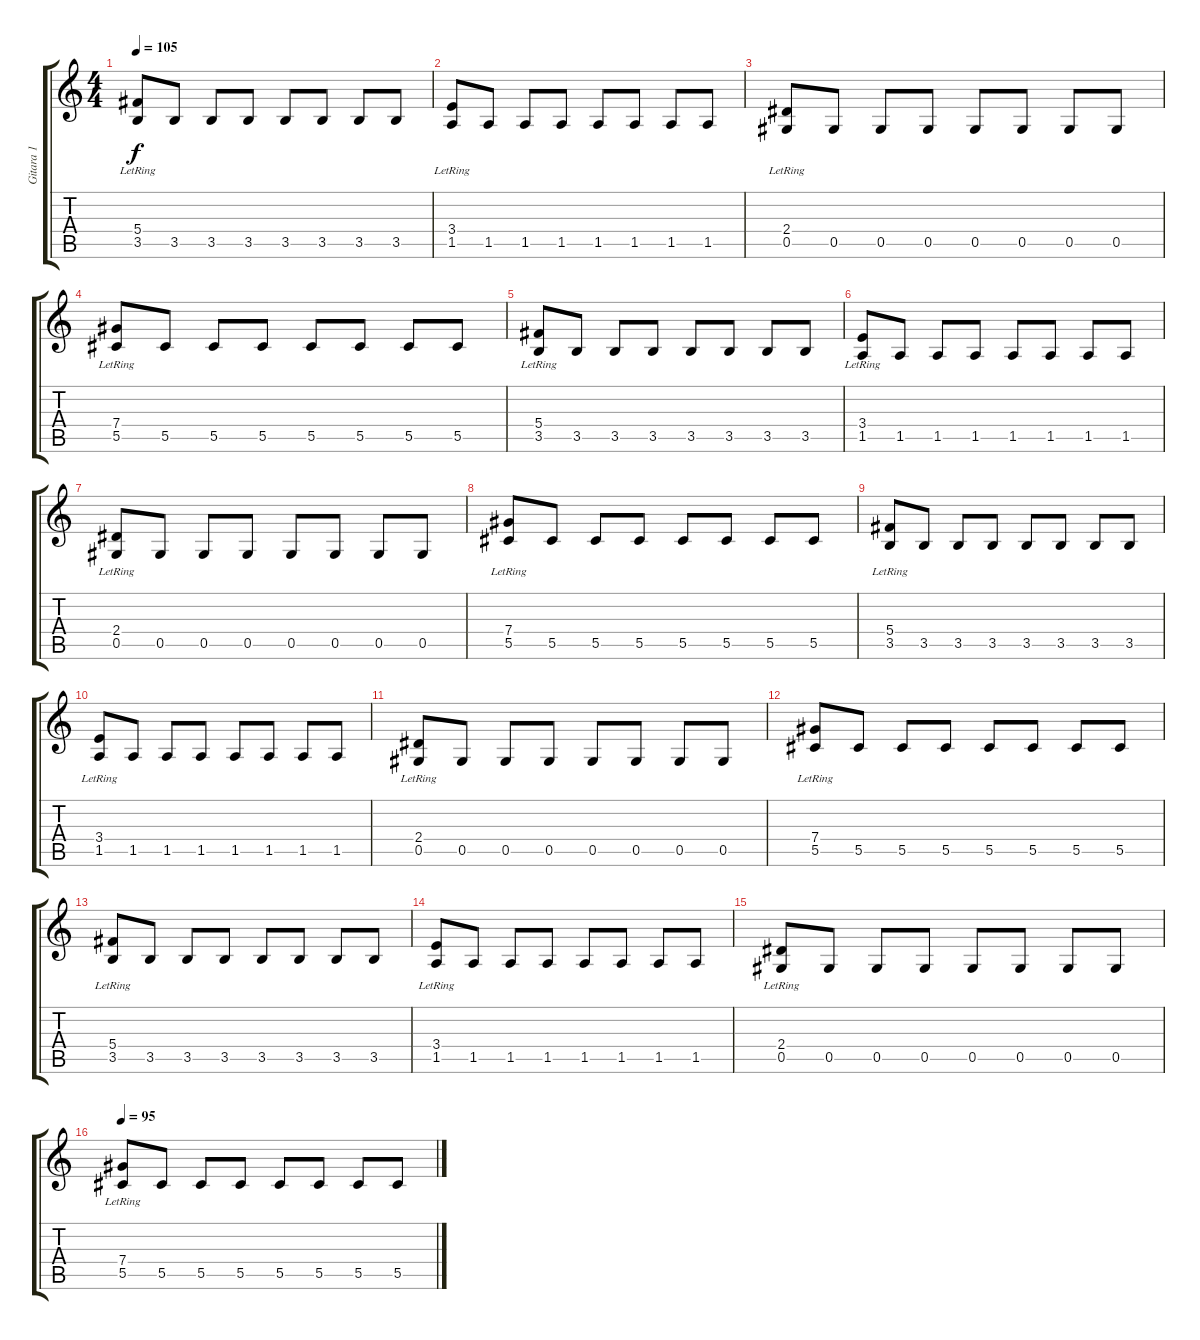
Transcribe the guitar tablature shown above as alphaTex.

\track ("Gitara 1" "Gitara 1") {instrument overdrivenguitar}
\staff {score tabs}
\tuning (Eb4 Bb3 Gb3 Db3 Ab2 Eb2) {hide}
\ts (4 4)
\tempo 105
\clef g2
\ks c
(5.4{lr} 3.5).8{dy f} 3.5.8 3.5.8 3.5.8 3.5.8 3.5.8 3.5.8 3.5.8 |
(3.4{lr} 1.5).8 1.5.8 1.5.8 1.5.8 1.5.8 1.5.8 1.5.8 1.5.8 |
(2.4{lr} 0.5).8 0.5.8 0.5.8 0.5.8 0.5.8 0.5.8 0.5.8 0.5.8 |
(7.4{lr} 5.5).8 5.5.8 5.5.8 5.5.8 5.5.8 5.5.8 5.5.8 5.5.8 |
(5.4{lr} 3.5).8 3.5.8 3.5.8 3.5.8 3.5.8 3.5.8 3.5.8 3.5.8 |
(3.4{lr} 1.5).8 1.5.8 1.5.8 1.5.8 1.5.8 1.5.8 1.5.8 1.5.8 |
(2.4{lr} 0.5).8 0.5.8 0.5.8 0.5.8 0.5.8 0.5.8 0.5.8 0.5.8 |
(7.4{lr} 5.5).8 5.5.8 5.5.8 5.5.8 5.5.8 5.5.8 5.5.8 5.5.8 |
(5.4{lr} 3.5).8 3.5.8 3.5.8 3.5.8 3.5.8 3.5.8 3.5.8 3.5.8 |
(3.4{lr} 1.5).8 1.5.8 1.5.8 1.5.8 1.5.8 1.5.8 1.5.8 1.5.8 |
(2.4{lr} 0.5).8 0.5.8 0.5.8 0.5.8 0.5.8 0.5.8 0.5.8 0.5.8 |
(7.4{lr} 5.5).8 5.5.8 5.5.8 5.5.8 5.5.8 5.5.8 5.5.8 5.5.8 |
(5.4{lr} 3.5).8 3.5.8 3.5.8 3.5.8 3.5.8 3.5.8 3.5.8 3.5.8 |
(3.4{lr} 1.5).8 1.5.8 1.5.8 1.5.8 1.5.8 1.5.8 1.5.8 1.5.8 |
(2.4{lr} 0.5).8 0.5.8 0.5.8 0.5.8 0.5.8 0.5.8 0.5.8 0.5.8 |
\tempo 95
(7.4{lr} 5.5).8 5.5.8 5.5.8 5.5.8 5.5.8 5.5.8 5.5.8 5.5.8
